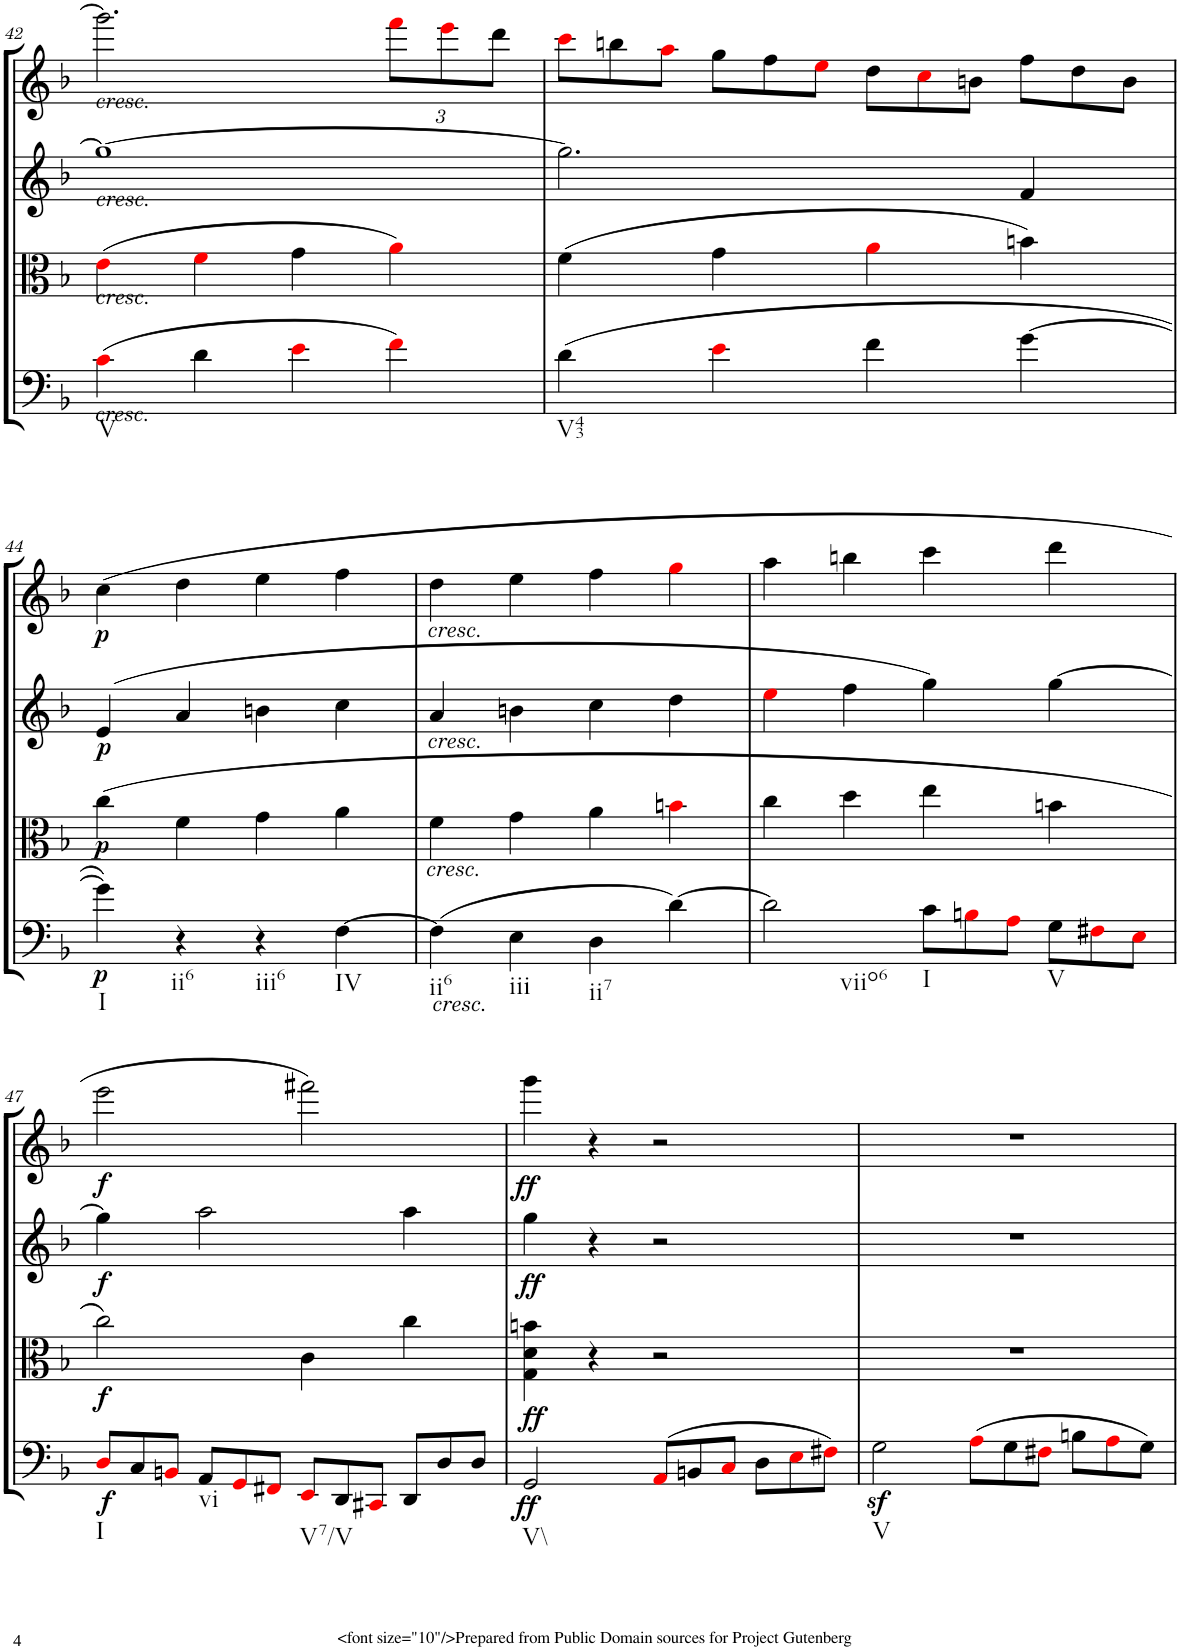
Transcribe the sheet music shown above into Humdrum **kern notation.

**kern	**dynam	**kern	**dynam	**kern	**dynam	**kern	**dynam
*part4	*part4	*part3	*part3	*part2	*part2	*part1	*part1
*staff4	*staff4	*staff3	*staff3	*staff2	*staff2	*staff1	*staff1
*I"Cello	*	*I"Viola	*	*I"2nd Violin	*	*I"1st Violin	*
*	*	*I'Vla	*	*I'Vln	*	*I'Vln	*
!!LO:PB:g=z
*clefF4	*	*clefC3	*	*clefG2	*	*clefG2	*
*k[b-]	*	*k[b-]	*	*k[b-]	*	*k[b-]	*
*M4/4	*	*M4/4	*	*M4/4	*	*M4/4	*
*met(c)	*	*met(c)	*	*met(c)	*	*met(c)	*
=42	=42	=42	=42	=42	=42	=42	=42
!	!	!	!	!	!	!LO:TX:a:i:t=cresc.	!
!	!	!	!	!LO:TX:a:i:t=cresc.	!	!	!
!	!	!LO:TX:a:i:t=cresc.	!	!	!	!	!
!LO:TX:a:i:t=cresc.	!	!	!	!	!	!	!
!LO:TX:b:t=V	!	!	!	!	!	!	!
(4ci\	.	(4ei\	.	1gg_	.	2.ggg\]	.
4d\	.	4fi\	.	.	.	.	.
4ei\	.	4g\	.	.	.	.	.
*	*	*	*	*	*	*Xbrackettup	*
4fi\)	.	4ai\)	.	.	.	12fffi\L	.
.	.	.	.	.	.	12eeei\	.
.	.	.	.	.	.	12ddd\J	.
=43	=43	=43	=43	=43	=43	=43	=43
*	*	*	*	*	*	*Xtuplet	*
!LO:TX:b:t=V43	!	!	!	!	!	!	!
(4d\	.	(4f\	.	2.gg\]	.	12ccci\L	.
.	.	.	.	.	.	12bbn\	.
.	.	.	.	.	.	12aai\J	.
4ei\	.	4g\	.	.	.	12gg\L	.
.	.	.	.	.	.	12ff\	.
.	.	.	.	.	.	12eei\J	.
4f\	.	4ai\	.	.	.	12dd\L	.
.	.	.	.	.	.	12cci\	.
.	.	.	.	.	.	12bn\J	.
[4g\	.	4bn\)	.	4f/	.	12ff\L	.
.	.	.	.	.	.	12dd\	.
.	.	.	.	.	.	12b\J	.
!!LO:LB:g=z
=44	=44	=44	=44	=44	=44	=44	=44
!LO:TX:b:t=I	!	!	!	!	!	!	!
!	!LO:DY:b	!	!LO:DY:a	!	!LO:DY:b	!	!LO:DY:b
4g\])	p	(4cc\	p	(4e/	p	(4cc\	p
!LO:TX:b:t=ii6	!	!	!	!	!	!	!
4r	.	4f\	.	4a/	.	4dd\	.
!LO:TX:b:t=iii6	!	!	!	!	!	!	!
4r	.	4g\	.	4bn\	.	4ee\	.
!LO:TX:b:t=IV	!	!	!	!	!	!	!
[4F\	.	4a\	.	4cc\	.	4ff\	.
=45	=45	=45	=45	=45	=45	=45	=45
!	!	!	!	!	!	!LO:TX:b:i:t=cresc.	!
!	!	!	!	!LO:TX:b:i:t=cresc.	!	!	!
!	!	!LO:TX:b:i:t=cresc.	!	!	!	!	!
!LO:TX:b:i:t=cresc.	!	!	!	!	!	!	!
!LO:TX:b:t=ii6	!	!	!	!	!	!	!
(4F\]	.	4f\	.	4a/	.	4dd\	.
!LO:TX:b:t=iii	!	!	!	!	!	!	!
4E\	.	4g\	.	4bn\	.	4ee\	.
!LO:TX:b:t=ii7	!	!	!	!	!	!	!
4D\	.	4a\	.	4cc\	.	4ff\	.
[4d\)	.	4bni\	.	4dd\	.	4ggi\	.
=46	=46	=46	=46	=46	=46	=46	=46
!LO:TX:b:t=viio6	!	!	!	!	!	!	!
2d\]	.	4cc\	.	4eei\	.	4aa\	.
.	.	4dd\	.	4ff\	.	4bbn\	.
*Xtuplet	*	*	*	*	*	*	*
!LO:TX:b:t=I	!	!	!	!	!	!	!
12c\L	.	4ee\	.	4gg\)	.	4ccc\	.
12Bni\	.	.	.	.	.	.	.
12Ai\J	.	.	.	.	.	.	.
!LO:TX:b:t=V	!	!	!	!	!	!	!
12G\L	.	4bn\	.	[4gg\	.	4ddd\	.
12F#Xi\	.	.	.	.	.	.	.
12Ei\J	.	.	.	.	.	.	.
!!LO:LB:g=z
=47	=47	=47	=47	=47	=47	=47	=47
!LO:TX:b:t=I	!	!	!	!	!	!	!
!	!LO:DY:b	!	!LO:DY:b	!	!LO:DY:b	!	!LO:DY:b
12Di/L	f	2cc\)	f	4gg\]	f	2eee\	f
12C/	.	.	.	.	.	.	.
12BBni/J	.	.	.	.	.	.	.
!LO:TX:b:t=vi	!	!	!	!	!	!	!
12AA/L	.	.	.	2aa\	.	.	.
12GGi/	.	.	.	.	.	.	.
12FF#Xi/J	.	.	.	.	.	.	.
!LO:TX:b:t=V7/V	!	!	!	!	!	!	!
12EEi/L	.	4c\	.	.	.	2fff#X\)	.
12DD/	.	.	.	.	.	.	.
12CC#Xi/J	.	.	.	.	.	.	.
12DD/L	.	4cc\	.	4aa\	.	.	.
12D/	.	.	.	.	.	.	.
12D/J	.	.	.	.	.	.	.
=48	=48	=48	=48	=48	=48	=48	=48
!LO:TX:b:t=V\\	!	!	!	!	!	!	!
!	!LO:DY:b	!	!	!	!	!	!
!	!LO:DY:n=1:a	!	!	!	!LO:DY:b	!	!LO:DY:b
2GG/	ff ff	4G\ 4d\ 4bn\	.	4gg\	ff	4ggg\	ff
.	.	4r	.	4r	.	4r	.
(12AAi/L	.	2r	.	2r	.	2r	.
12BBn/	.	.	.	.	.	.	.
12Ci/J	.	.	.	.	.	.	.
12D\L	.	.	.	.	.	.	.
12Ei\	.	.	.	.	.	.	.
12F#Xi\J)	.	.	.	.	.	.	.
=49	=49	=49	=49	=49	=49	=49	=49
!LO:TX:b:t=V	!	!	!	!	!	!	!
2Gz<\	.	1r	.	1r	.	1r	.
(12Ai\L	.	.	.	.	.	.	.
12G\	.	.	.	.	.	.	.
12F#Xi\J	.	.	.	.	.	.	.
12Bn\L	.	.	.	.	.	.	.
12Ai\	.	.	.	.	.	.	.
12G\J)	.	.	.	.	.	.	.
=	=	=	=	=	=	=	=
*-	*-	*-	*-	*-	*-	*-	*-
